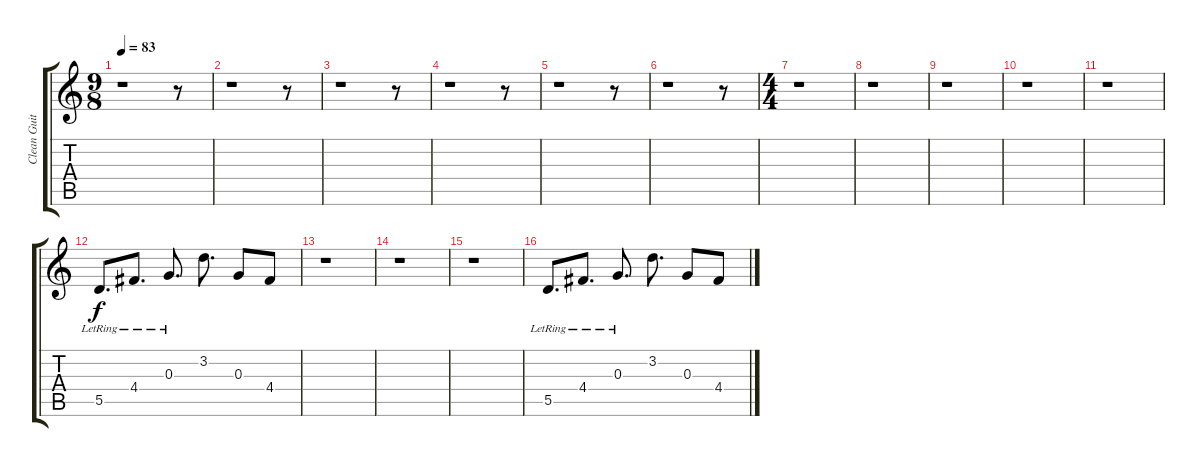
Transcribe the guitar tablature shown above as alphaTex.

\track ("Clean Guitar" "Clean Guit") {instrument acousticguitarsteel}
\staff {score tabs}
\tuning (E4 B3 G3 D3 A2 E2) {hide}
\ts (9 8)
\tempo 83
\clef g2
\ks c
r.1{dy f} r.8 |
r.1 r.8 |
\section ("" "")
r.1 r.8 |
r.1 r.8 |
r.1 r.8 |
r.1 r.8 |
\ts (4 4)
\section ("" "")
r.1 |
r.1 |
r.1 |
r.1 |
r.1 |
5.5{lr}.8{d} 4.4{lr}.8{d} 0.3{lr}.8{d} 3.2.8{d} 0.3.8 4.4.8 |
r.1 |
r.1 |
r.1 |
5.5{lr}.8{d} 4.4{lr}.8{d} 0.3{lr}.8{d} 3.2.8{d} 0.3.8 4.4.8
